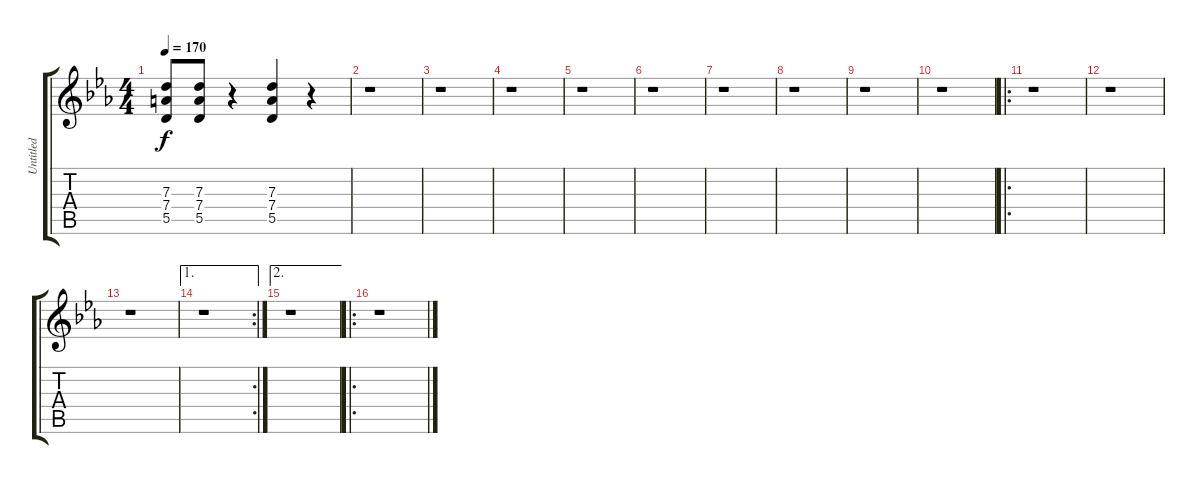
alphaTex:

\track ("Untitled" "Untitled") {instrument electricguitarjazz}
\staff {score tabs}
\tuning (E4 B3 G3 D3 A2 E2) {hide}
\ts (4 4)
\tempo 170
\clef g2
\ks eb
(7.3 7.4 5.5).8{dy f} (7.3 7.4 5.5).8 r.4 (7.3 7.4 5.5).4 r.4 |
r.1 |
r.1 |
r.1 |
r.1 |
r.1 |
r.1 |
r.1 |
r.1 |
r.1 |
\ro
r.1 |
r.1 |
r.1 |
\ae 1
\rc 2
r.1 |
\ae 2
r.1 |
\ro
r.1
